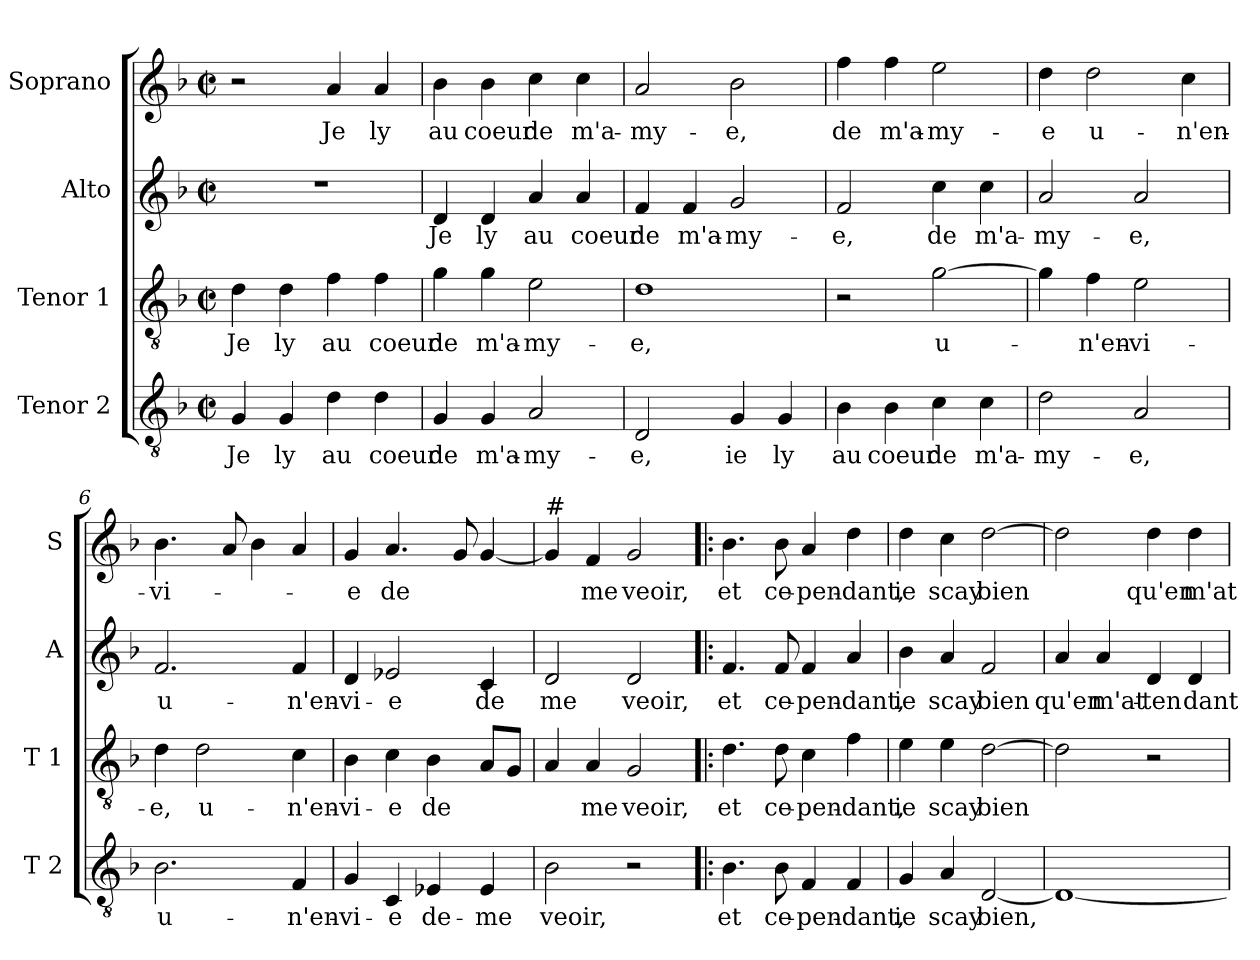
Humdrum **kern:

**kern	**text	**kern	**text	**kern	**text	**kern	**text
*part4	*part4	*part3	*part3	*part2	*part2	*part1	*part1
*staff4	*staff4	*staff3	*staff3	*staff2	*staff2	*staff1	*staff1
*I"Tenor 2	*	*I"Tenor 1	*	*I"Alto	*	*I"Soprano	*
*I'T 2	*	*I'T 1	*	*I'A	*	*I'S	*
*clefGv2	*	*clefGv2	*	*clefG2	*	*clefG2	*
*k[b-]	*	*k[b-]	*	*k[b-]	*	*k[b-]	*
*F:	*	*F:	*	*F:	*	*F:	*
*M2/2	*	*M2/2	*	*M2/2	*	*M2/2	*
*met(c|)	*	*met(c|)	*	*met(c|)	*	*met(c|)	*
=1	=1	=1	=1	=1	=1	=1	=1
!	!LO:LY:b	!	!LO:LY:b	!	!	!	!
4G/	Je	4d\	Je	1r	.	2r	.
!	!LO:LY:b	!	!LO:LY:b	!	!	!	!
4G/	ly	4d\	ly	.	.	.	.
!	!LO:LY:b	!	!LO:LY:b	!	!	!	!LO:LY:b
4d\	au	4f\	au	.	.	4a/	Je
!	!LO:LY:b	!	!LO:LY:b	!	!	!	!LO:LY:b
4d\	coeur	4f\	coeur	.	.	4a/	ly
=2	=2	=2	=2	=2	=2	=2	=2
!	!LO:LY:b	!	!LO:LY:b	!	!LO:LY:b	!	!LO:LY:b
4G/	de	4g\	de	4d/	Je	4b-\	au
!	!LO:LY:b	!	!LO:LY:b	!	!LO:LY:b	!	!LO:LY:b
4G/	m'a-	4g\	m'a-	4d/	ly	4b-\	coeur
!	!LO:LY:b	!	!LO:LY:b	!	!LO:LY:b	!	!LO:LY:b
2A/	-my-	2e\	-my-	4a/	au	4cc\	de
!	!	!	!	!	!LO:LY:b	!	!LO:LY:b
.	.	.	.	4a/	coeur	4cc\	m'a-
=3	=3	=3	=3	=3	=3	=3	=3
!	!LO:LY:b	!	!LO:LY:b	!	!LO:LY:b	!	!LO:LY:b
2D/	-e,	1d	-e,	4f/	de	2a/	-my-
!	!	!	!	!	!LO:LY:b	!	!
.	.	.	.	4f/	m'a-	.	.
!	!LO:LY:b	!	!	!	!LO:LY:b	!	!LO:LY:b
4G/	ie	.	.	2g/	-my-	2b-\	-e,
!	!LO:LY:b	!	!	!	!	!	!
4G/	ly	.	.	.	.	.	.
=4	=4	=4	=4	=4	=4	=4	=4
!	!LO:LY:b	!	!	!	!LO:LY:b	!	!LO:LY:b
4B-\	au	2r	.	2f/	-e,	4ff\	de
!	!LO:LY:b	!	!	!	!	!	!LO:LY:b
4B-\	coeur	.	.	.	.	4ff\	m'a-
!	!LO:LY:b	!	!LO:LY:b	!	!LO:LY:b	!	!LO:LY:b
4c\	de	[2g\	u-	4cc\	de	2ee\	-my-
!	!LO:LY:b	!	!	!	!LO:LY:b	!	!
4c\	m'a-	.	.	4cc\	m'a-	.	.
!!LO:LB:g=z
=5	=5	=5	=5	=5	=5	=5	=5
!	!LO:LY:b	!	!	!	!LO:LY:b	!	!LO:LY:b
2d\	-my-	4g\]	.	2a/	-my-	4dd\	-e
!	!	!	!LO:LY:b	!	!	!	!LO:LY:b
.	.	4f\	-n'en-	.	.	2dd\	u-
!	!LO:LY:b	!	!LO:LY:b	!	!LO:LY:b	!	!
2A/	-e,	2e\	-vi-	2a/	-e,	.	.
!	!	!	!	!	!	!	!LO:LY:b
.	.	.	.	.	.	4cc\	-n'en-
=6	=6	=6	=6	=6	=6	=6	=6
!	!LO:LY:b	!	!LO:LY:b	!	!LO:LY:b	!	!LO:LY:b
2.B-\	u-	4d\	-e,	2.f/	u-	4.b-\	-vi-
!	!	!	!LO:LY:b	!	!	!	!
.	.	2d\	u-	.	.	.	.
.	.	.	.	.	.	8a/	.
.	.	.	.	.	.	4b-\	.
!	!LO:LY:b	!	!LO:LY:b	!	!LO:LY:b	!	!
4F/	-n'en-	4c\	-n'en-	4f/	-n'en-	4a/	.
=7	=7	=7	=7	=7	=7	=7	=7
!	!LO:LY:b	!	!LO:LY:b	!	!LO:LY:b	!	!LO:LY:b
4G/	-vi-	4B-\	-vi-	4d/	-vi-	4g/	-e
!	!LO:LY:b	!	!LO:LY:b	!	!LO:LY:b	!	!LO:LY:b
4C/	-e	4c\	-e	2e-X/	-e	4.a/	de
!	!LO:LY:b	!	!LO:LY:b	!	!	!	!
4E-X/	de-	4B-\	de	.	.	.	.
.	.	.	.	.	.	8g/	.
!	!LO:LY:b	!	!	!	!LO:LY:b	!	!
4E-/	-me	8A/L	.	4c/	de	[4g/	.
.	.	8G/J	.	.	.	.	.
=8	=8	=8	=8	=8	=8	=8	=8
!	!	!	!	!	!	!LO:TX:a:t=#	!
!	!LO:LY:b	!	!	!	!LO:LY:b	!	!
2B-\	veoir,	4A/	.	2d/	me	4g/]	.
!	!	!	!LO:LY:b	!	!	!	!LO:LY:b
.	.	4A/	me	.	.	4f/	me
!	!	!	!LO:LY:b	!	!LO:LY:b	!	!LO:LY:b
2r	.	2G/	veoir,	2d/	veoir,	2g/	veoir,
!!LO:PB:g=z
=9!|:	=9!|:	=9!|:	=9!|:	=9!|:	=9!|:	=9!|:	=9!|:
!	!LO:LY:b	!	!LO:LY:b	!	!LO:LY:b	!	!LO:LY:b
4.B-\	et	4.d\	et	4.f/	et	4.b-\	et
!	!LO:LY:b	!	!LO:LY:b	!	!LO:LY:b	!	!LO:LY:b
8B-\	ce-	8d\	ce-	8f/	ce-	8b-\	ce-
!	!LO:LY:b	!	!LO:LY:b	!	!LO:LY:b	!	!LO:LY:b
4F/	-pen-	4c\	-pen-	4f/	-pen-	4a/	-pen-
!	!LO:LY:b	!	!LO:LY:b	!	!LO:LY:b	!	!LO:LY:b
4F/	-dant,	4f\	-dant,	4a/	-dant,	4dd\	-dant,
=10	=10	=10	=10	=10	=10	=10	=10
!	!LO:LY:b	!	!LO:LY:b	!	!LO:LY:b	!	!LO:LY:b
4G/	ie	4e\	ie	4b-\	ie	4dd\	ie
!	!LO:LY:b	!	!LO:LY:b	!	!LO:LY:b	!	!LO:LY:b
4A/	scay	4e\	scay	4a/	scay	4cc\	scay
!	!LO:LY:b	!	!LO:LY:b	!	!LO:LY:b	!	!LO:LY:b
[2D/	bien,	[2d\	bien	2f/	bien	[2dd\	bien
=11	=11	=11	=11	=11	=11	=11	=11
!	!	!	!	!	!LO:LY:b	!	!
1D_	.	2d\]	.	4a/	qu'en	2dd\]	.
!	!	!	!	!	!LO:LY:b	!	!
.	.	.	.	4a/	m'at-	.	.
!	!	!	!	!	!LO:LY:b	!	!LO:LY:b
.	.	2r	.	4d/	-ten	4dd\	qu'en
!	!	!	!	!	!LO:LY:b	!	!LO:LY:b
.	.	.	.	4d/	dant	4dd\	m'at-
=	=	=	=	=	=	=	=
*-	*-	*-	*-	*-	*-	*-	*-
